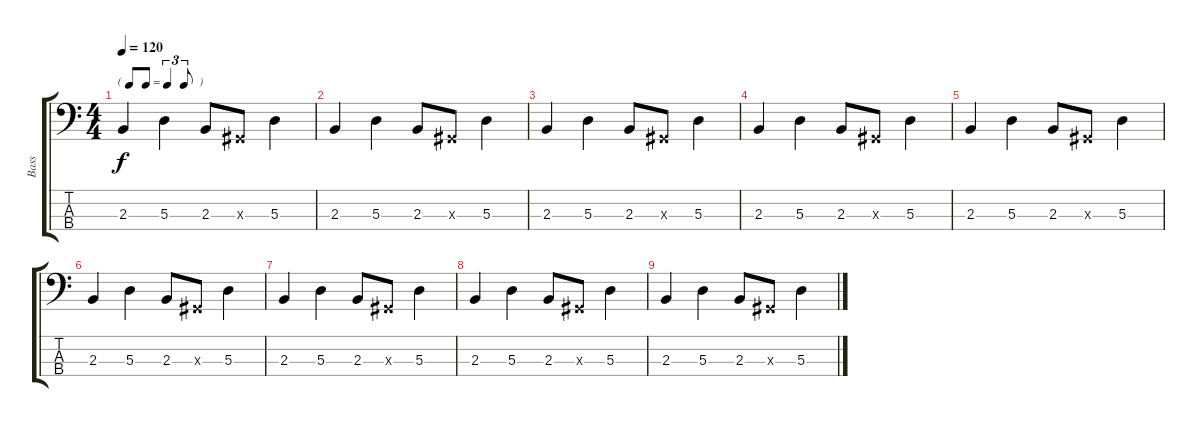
\track ("Bass" "Bass") {instrument electricbassfinger}
\staff {score tabs}
\tuning (G2 D2 A1 E1) {hide}
\ts (4 4)
\tf triplet8th
\tempo 120
\clef f4
\ks c
2.3.4{dy f} 5.3.4 2.3.8 -1.3{x}.8 5.3.4 |
2.3.4 5.3.4 2.3.8 -1.3{x}.8 5.3.4 |
2.3.4 5.3.4 2.3.8 -1.3{x}.8 5.3.4 |
2.3.4 5.3.4 2.3.8 -1.3{x}.8 5.3.4 |
2.3.4 5.3.4 2.3.8 -1.3{x}.8 5.3.4 |
2.3.4 5.3.4 2.3.8 -1.3{x}.8 5.3.4 |
2.3.4 5.3.4 2.3.8 -1.3{x}.8 5.3.4 |
2.3.4 5.3.4 2.3.8 -1.3{x}.8 5.3.4 |
2.3.4 5.3.4 2.3.8 -1.3{x}.8 5.3.4
